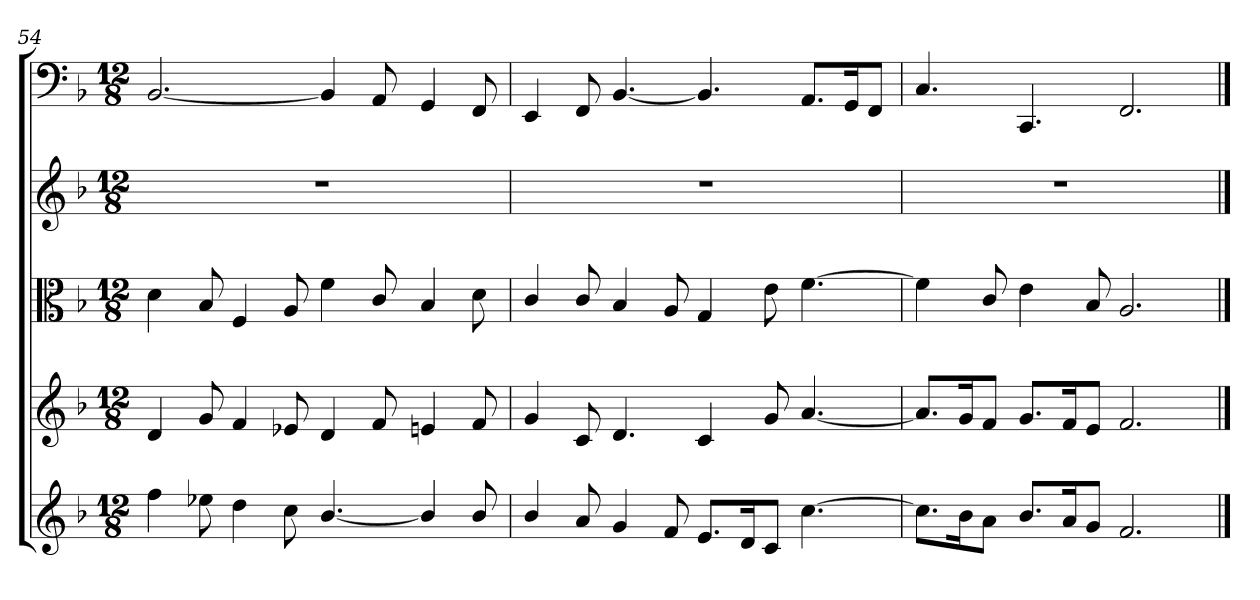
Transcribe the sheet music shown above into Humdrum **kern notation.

**kern	**kern	**kern	**kern	**kern
*part5	*part4	*part3	*part2	*part1
*staff5	*staff4	*staff3	*staff2	*staff1
*clefG2	*clefG2	*clefC3	*clefG2	*clefF4
*k[b-]	*k[b-]	*k[b-]	*k[b-]	*k[b-]
*F:	*F:	*F:	*F:	*F:
*M12/8	*M12/8	*M12/8	*M12/8	*M12/8
=54	=54	=54	=54	=54
4ff\	4d/	4d\	1.r	[2.BB-/
8ee-X\	8g/	8B-/	.	.
4dd\	4f/	4F/	.	.
8cc\	8e-X/	8A/	.	.
[4.b-/	4d/	4f\	.	4BB-/]
.	8f/	8c/	.	8AA/
4b-/]	4en/	4B-/	.	4GG/
8b-/	8f/	8d\	.	8FF/
=55	=55	=55	=55	=55
4b-/	4g/	4c/	1.r	4EE/
8a/	8c/	8c/	.	8FF/
4g/	4.d/	4B-/	.	[4.BB-/
8f/	.	8A/	.	.
8.e/L	4c/	4G/	.	4.BB-/]
16d/K	.	.	.	.
8c/J	8g/	8e\	.	.
[4.cc\	[4.a/	[4.f\	.	8.AA/L
.	.	.	.	16GG/K
.	.	.	.	8FF/J
=56	=56	=56	=56	=56
8.cc\L]	8.a/L]	4f\]	1.r	4.C/
16b-\K	16g/K	.	.	.
8a\J	8f/J	8c/	.	.
8.b-/L	8.g/L	4e\	.	4.CC/
16a/K	16f/K	.	.	.
8g/J	8e/J	8B-/	.	.
2.f/	2.f/	2.A/	.	2.FF/
==	==	==	==	==
*-	*-	*-	*-	*-
